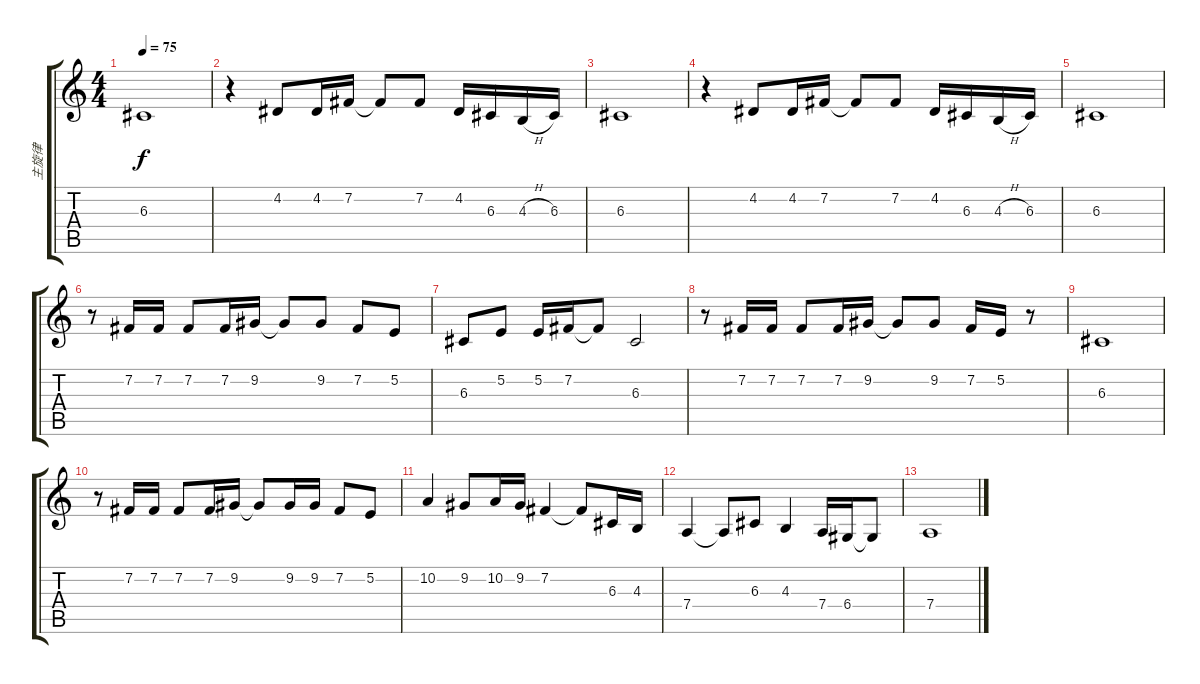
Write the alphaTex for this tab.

\track ("主旋律" "主旋律") {instrument musicbox}
\staff {score tabs}
\tuning (E4 B3 G3 D3 A2 E2) {hide}
\ts (4 4)
\tempo 75
\clef g2
\ks c
6.3.1{dy f} |
r.4 4.2.8 4.2.16 7.2.16 7.2{t}.8 7.2.8 4.2.16 6.3.16 4.3{h}.16 6.3.16 |
6.3.1 |
r.4 4.2.8 4.2.16 7.2.16 7.2{t}.8 7.2.8 4.2.16 6.3.16 4.3{h}.16 6.3.16 |
6.3.1 |
r.8 7.2.16 7.2.16 7.2.8 7.2.16 9.2.16 9.2{t}.8 9.2.8 7.2.8 5.2.8 |
6.3.8 5.2.8 5.2.16 7.2.16 7.2{t}.8 6.3.2 |
r.8 7.2.16 7.2.16 7.2.8 7.2.16 9.2.16 9.2{t}.8 9.2.8 7.2.16 5.2.16 r.8 |
6.3.1 |
r.8 7.2.16 7.2.16 7.2.8 7.2.16 9.2.16 9.2{t}.8 9.2.16 9.2.16 7.2.8 5.2.8 |
10.2.4 9.2.8 10.2.16 9.2.16 7.2.4 7.2{t}.8 6.3.16 4.3.16 |
7.4.4 7.4{t}.8 6.3.8 4.3.4 7.4.16 6.4.16 6.4{t}.8 |
7.4.1
